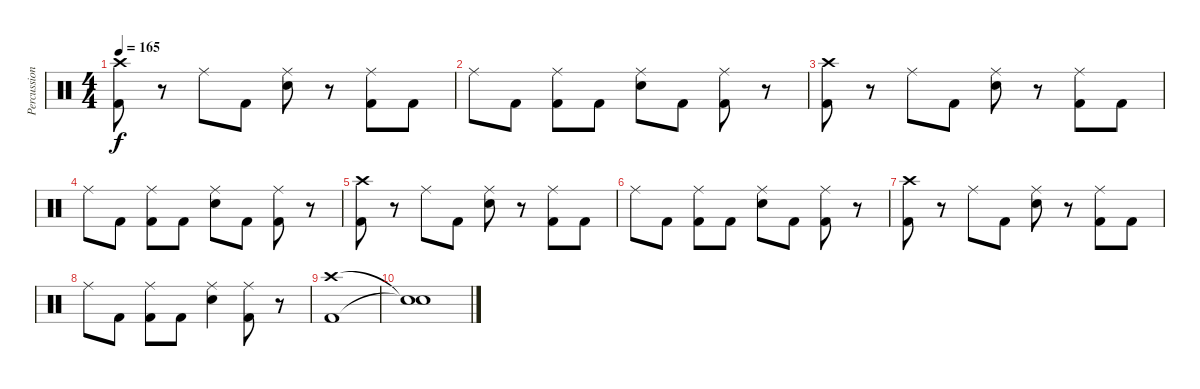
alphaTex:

\track ("Percussion" "Percussion") {instrument percussion}
\staff {score}
\articulation defaults
\ts (4 4)
\tempo 165
\clef neutral
\ks c
("Crash high (hit)" "Kick (hit) 2").8{dy f} r.8 "Ride (middle)".8 "Kick (hit) 2".8 ("Ride (middle)" "Electric Snare (hit)").8 r.8 ("Ride (middle)" "Kick (hit) 2").8 "Kick (hit) 2".8 |
"Ride (middle)".8 "Kick (hit) 2".8 ("Ride (middle)" "Kick (hit) 2").8 "Kick (hit) 2".8 ("Ride (middle)" "Electric Snare (hit)").8 "Kick (hit) 2".8 ("Ride (middle)" "Kick (hit) 2").8 r.8 |
("Crash high (hit)" "Kick (hit) 2").8 r.8 "Ride (middle)".8 "Kick (hit) 2".8 ("Ride (middle)" "Electric Snare (hit)").8 r.8 ("Ride (middle)" "Kick (hit) 2").8 "Kick (hit) 2".8 |
"Ride (middle)".8 "Kick (hit) 2".8 ("Ride (middle)" "Kick (hit) 2").8 "Kick (hit) 2".8 ("Ride (middle)" "Electric Snare (hit)").8 "Kick (hit) 2".8 ("Ride (middle)" "Kick (hit) 2").8 r.8 |
("Crash high (hit)" "Kick (hit) 2").8 r.8 "Ride (middle)".8 "Kick (hit) 2".8 ("Ride (middle)" "Electric Snare (hit)").8 r.8 ("Ride (middle)" "Kick (hit) 2").8 "Kick (hit) 2".8 |
"Ride (middle)".8 "Kick (hit) 2".8 ("Ride (middle)" "Kick (hit) 2").8 "Kick (hit) 2".8 ("Ride (middle)" "Electric Snare (hit)").8 "Kick (hit) 2".8 ("Ride (middle)" "Kick (hit) 2").8 r.8 |
("Crash high (hit)" "Kick (hit) 2").8 r.8 "Ride (middle)".8 "Kick (hit) 2".8 ("Ride (middle)" "Electric Snare (hit)").8 r.8 ("Ride (middle)" "Kick (hit) 2").8 "Kick (hit) 2".8 |
"Ride (middle)".8 "Kick (hit) 2".8 ("Ride (middle)" "Kick (hit) 2").8 "Kick (hit) 2".8 ("Ride (middle)" "Electric Snare (hit)").4 ("Ride (middle)" "Kick (hit) 2").8 r.8 |
("Crash high (hit)" "Kick (hit) 2").1 |
("Snare (hit)"{t} "Snare (hit)"{t}).1
